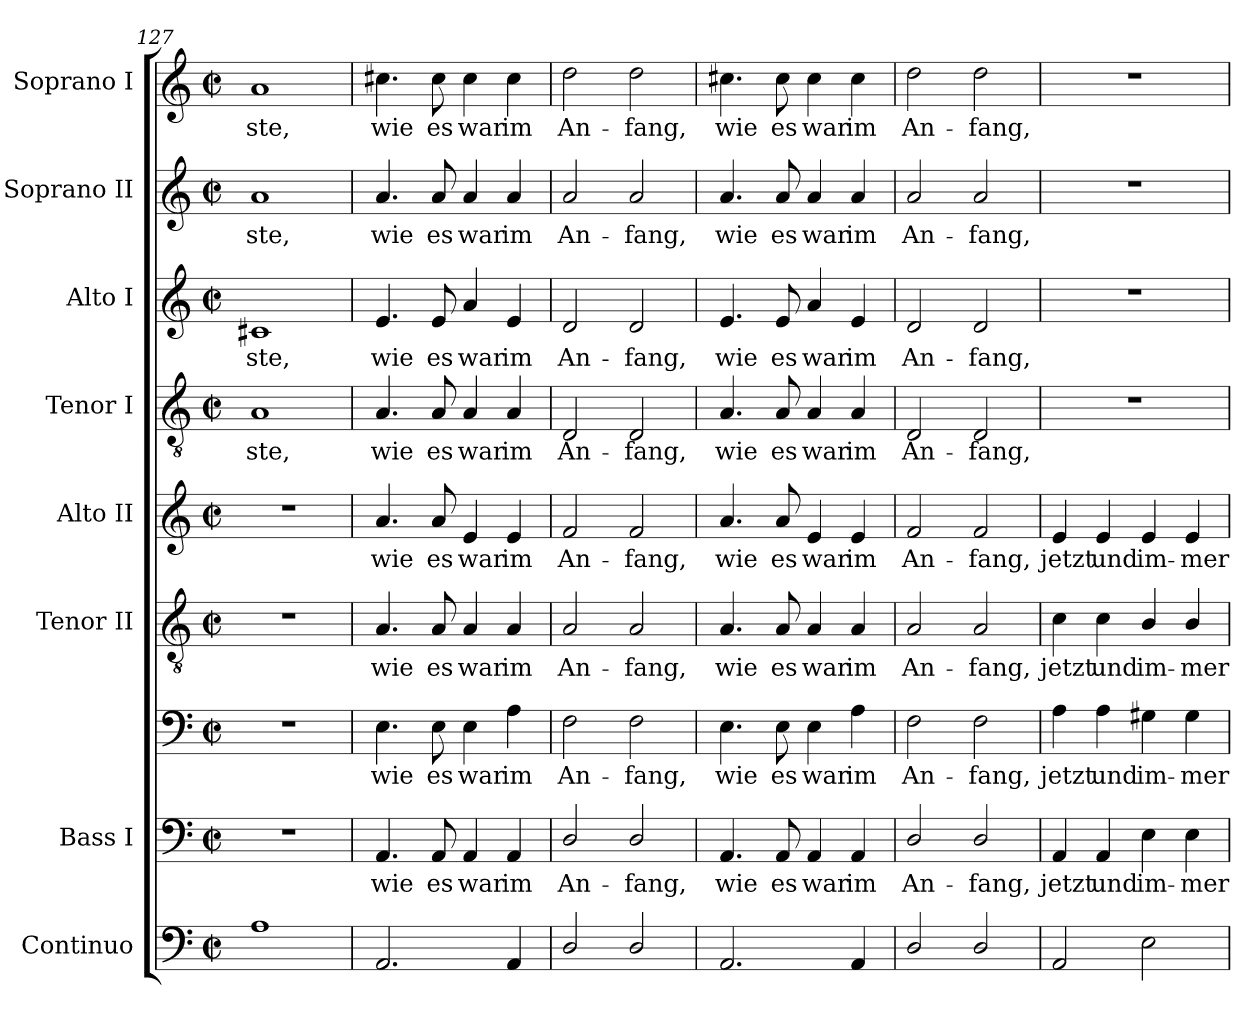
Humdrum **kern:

**kern	**kern	**text	**kern	**text	**kern	**text	**kern	**text	**kern	**text	**kern	**text	**kern	**text	**kern	**text
*part8	*part7	*part7	*part7	*part7	*part6	*part6	*part5	*part5	*part4	*part4	*part3	*part3	*part2	*part2	*part1	*part1
*staff9	*staff8	*staff8	*staff7	*staff7	*staff6	*staff6	*staff5	*staff5	*staff4	*staff4	*staff3	*staff3	*staff2	*staff2	*staff1	*staff1
*I"Continuo	*I"Bass I	*	*	*	*I"Tenor II	*	*I"Alto II	*	*I"Tenor I	*	*I"Alto I	*	*I"Soprano II	*	*I"Soprano I	*
*	*I'B	*	*	*	*I'T	*	*I'A	*	*I'T	*	*I'A	*	*	*	*I'S	*
*clefF4	*clefF4	*	*clefF4	*	*clefGv2	*	*clefG2	*	*clefGv2	*	*clefG2	*	*clefG2	*	*clefG2	*
*k[]	*k[]	*	*k[]	*	*k[]	*	*k[]	*	*k[]	*	*k[]	*	*k[]	*	*k[]	*
*C:	*C:	*	*C:	*	*C:	*	*C:	*	*C:	*	*C:	*	*C:	*	*C:	*
*M2/2	*M2/2	*	*M2/2	*	*M2/2	*	*M2/2	*	*M2/2	*	*M2/2	*	*M2/2	*	*M2/2	*
*met(c|)	*met(c|)	*	*met(c|)	*	*met(c|)	*	*met(c|)	*	*met(c|)	*	*met(c|)	*	*met(c|)	*	*met(c|)	*
=127	=127	=127	=127	=127	=127	=127	=127	=127	=127	=127	=127	=127	=127	=127	=127	=127
!	!	!	!	!	!	!	!	!	!	!LO:LY:b	!	!LO:LY:b	!	!LO:LY:b	!	!LO:LY:b
1A	1r	.	1r	.	1r	.	1r	.	1A	-ste,	1c#X	-ste,	1a	ste,	1a	ste,
=128	=128	=128	=128	=128	=128	=128	=128	=128	=128	=128	=128	=128	=128	=128	=128	=128
!	!	!LO:LY:b	!	!LO:LY:b	!	!LO:LY:b	!	!LO:LY:b	!	!LO:LY:b	!	!LO:LY:b	!	!LO:LY:b	!	!LO:LY:b
2.AA	4.AA	wie	4.E	wie	4.A	wie	4.a	wie	4.A	wie	4.e	wie	4.a	wie	4.cc#X	wie
!	!	!LO:LY:b	!	!LO:LY:b	!	!LO:LY:b	!	!LO:LY:b	!	!LO:LY:b	!	!LO:LY:b	!	!LO:LY:b	!	!LO:LY:b
.	8AA	es	8E	es	8A	es	8a	es	8A	es	8e	es	8a	es	8cc#	es
!	!	!LO:LY:b	!	!LO:LY:b	!	!LO:LY:b	!	!LO:LY:b	!	!LO:LY:b	!	!LO:LY:b	!	!LO:LY:b	!	!LO:LY:b
.	4AA	war	4E	war	4A	war	4e	war	4A	war	4a	war	4a	war	4cc#	war
!	!	!LO:LY:b	!	!LO:LY:b	!	!LO:LY:b	!	!LO:LY:b	!	!LO:LY:b	!	!LO:LY:b	!	!LO:LY:b	!	!LO:LY:b
4AA	4AA	im	4A	im	4A	im	4e	im	4A	im	4e	im	4a	im	4cc#	im
=129	=129	=129	=129	=129	=129	=129	=129	=129	=129	=129	=129	=129	=129	=129	=129	=129
!	!	!LO:LY:b	!	!LO:LY:b	!	!LO:LY:b	!	!LO:LY:b	!	!LO:LY:b	!	!LO:LY:b	!	!LO:LY:b	!	!LO:LY:b
2D/	2D/	An-	2F	An-	2A	An-	2f	An-	2D	An-	2d	An-	2a	An-	2dd	An-
!	!	!LO:LY:b	!	!LO:LY:b	!	!LO:LY:b	!	!LO:LY:b	!	!LO:LY:b	!	!LO:LY:b	!	!LO:LY:b	!	!LO:LY:b
2D/	2D/	-fang,	2F	-fang,	2A	-fang,	2f	-fang,	2D	-fang,	2d	-fang,	2a	-fang,	2dd	-fang,
=130	=130	=130	=130	=130	=130	=130	=130	=130	=130	=130	=130	=130	=130	=130	=130	=130
!	!	!LO:LY:b	!	!LO:LY:b	!	!LO:LY:b	!	!LO:LY:b	!	!LO:LY:b	!	!LO:LY:b	!	!LO:LY:b	!	!LO:LY:b
2.AA	4.AA	wie	4.E	wie	4.A	wie	4.a	wie	4.A	wie	4.e	wie	4.a	wie	4.cc#X	wie
!	!	!LO:LY:b	!	!LO:LY:b	!	!LO:LY:b	!	!LO:LY:b	!	!LO:LY:b	!	!LO:LY:b	!	!LO:LY:b	!	!LO:LY:b
.	8AA	es	8E	es	8A	es	8a	es	8A	es	8e	es	8a	es	8cc#	es
!	!	!LO:LY:b	!	!LO:LY:b	!	!LO:LY:b	!	!LO:LY:b	!	!LO:LY:b	!	!LO:LY:b	!	!LO:LY:b	!	!LO:LY:b
.	4AA	war	4E	war	4A	war	4e	war	4A	war	4a	war	4a	war	4cc#	war
!	!	!LO:LY:b	!	!LO:LY:b	!	!LO:LY:b	!	!LO:LY:b	!	!LO:LY:b	!	!LO:LY:b	!	!LO:LY:b	!	!LO:LY:b
4AA/	4AA	im	4A	im	4A	im	4e	im	4A	im	4e	im	4a	im	4cc#	im
=131	=131	=131	=131	=131	=131	=131	=131	=131	=131	=131	=131	=131	=131	=131	=131	=131
!	!	!LO:LY:b	!	!LO:LY:b	!	!LO:LY:b	!	!LO:LY:b	!	!LO:LY:b	!	!LO:LY:b	!	!LO:LY:b	!	!LO:LY:b
2D/	2D/	An-	2F	An-	2A	An-	2f	An-	2D	An-	2d	An-	2a	An-	2dd	An-
!	!	!LO:LY:b	!	!LO:LY:b	!	!LO:LY:b	!	!LO:LY:b	!	!LO:LY:b	!	!LO:LY:b	!	!LO:LY:b	!	!LO:LY:b
2D/	2D/	-fang,	2F	-fang,	2A	-fang,	2f	-fang,	2D	-fang,	2d	-fang,	2a	-fang,	2dd	-fang,
=132	=132	=132	=132	=132	=132	=132	=132	=132	=132	=132	=132	=132	=132	=132	=132	=132
!	!	!LO:LY:b	!	!LO:LY:b	!	!LO:LY:b	!	!LO:LY:b	!	!	!	!	!	!	!	!
2AA	4AA	-jetzt	4A	jetzt	4c	jetzt	4e	jetzt	1r	.	1r	.	1r	.	1r	.
!	!	!LO:LY:b	!	!LO:LY:b	!	!LO:LY:b	!	!LO:LY:b	!	!	!	!	!	!	!	!
.	4AA	und	4A	und	4c	und	4e	und	.	.	.	.	.	.	.	.
!	!	!LO:LY:b	!	!LO:LY:b	!	!LO:LY:b	!	!LO:LY:b	!	!	!	!	!	!	!	!
2E	4E	im-	4G#X	im-	4B/	im-	4e	im-	.	.	.	.	.	.	.	.
!	!	!LO:LY:b	!	!LO:LY:b	!	!LO:LY:b	!	!LO:LY:b	!	!	!	!	!	!	!	!
.	4E	-mer-	4G#	-mer-	4B/	-mer-	4e	-mer-	.	.	.	.	.	.	.	.
=	=	=	=	=	=	=	=	=	=	=	=	=	=	=	=	=
*-	*-	*-	*-	*-	*-	*-	*-	*-	*-	*-	*-	*-	*-	*-	*-	*-
